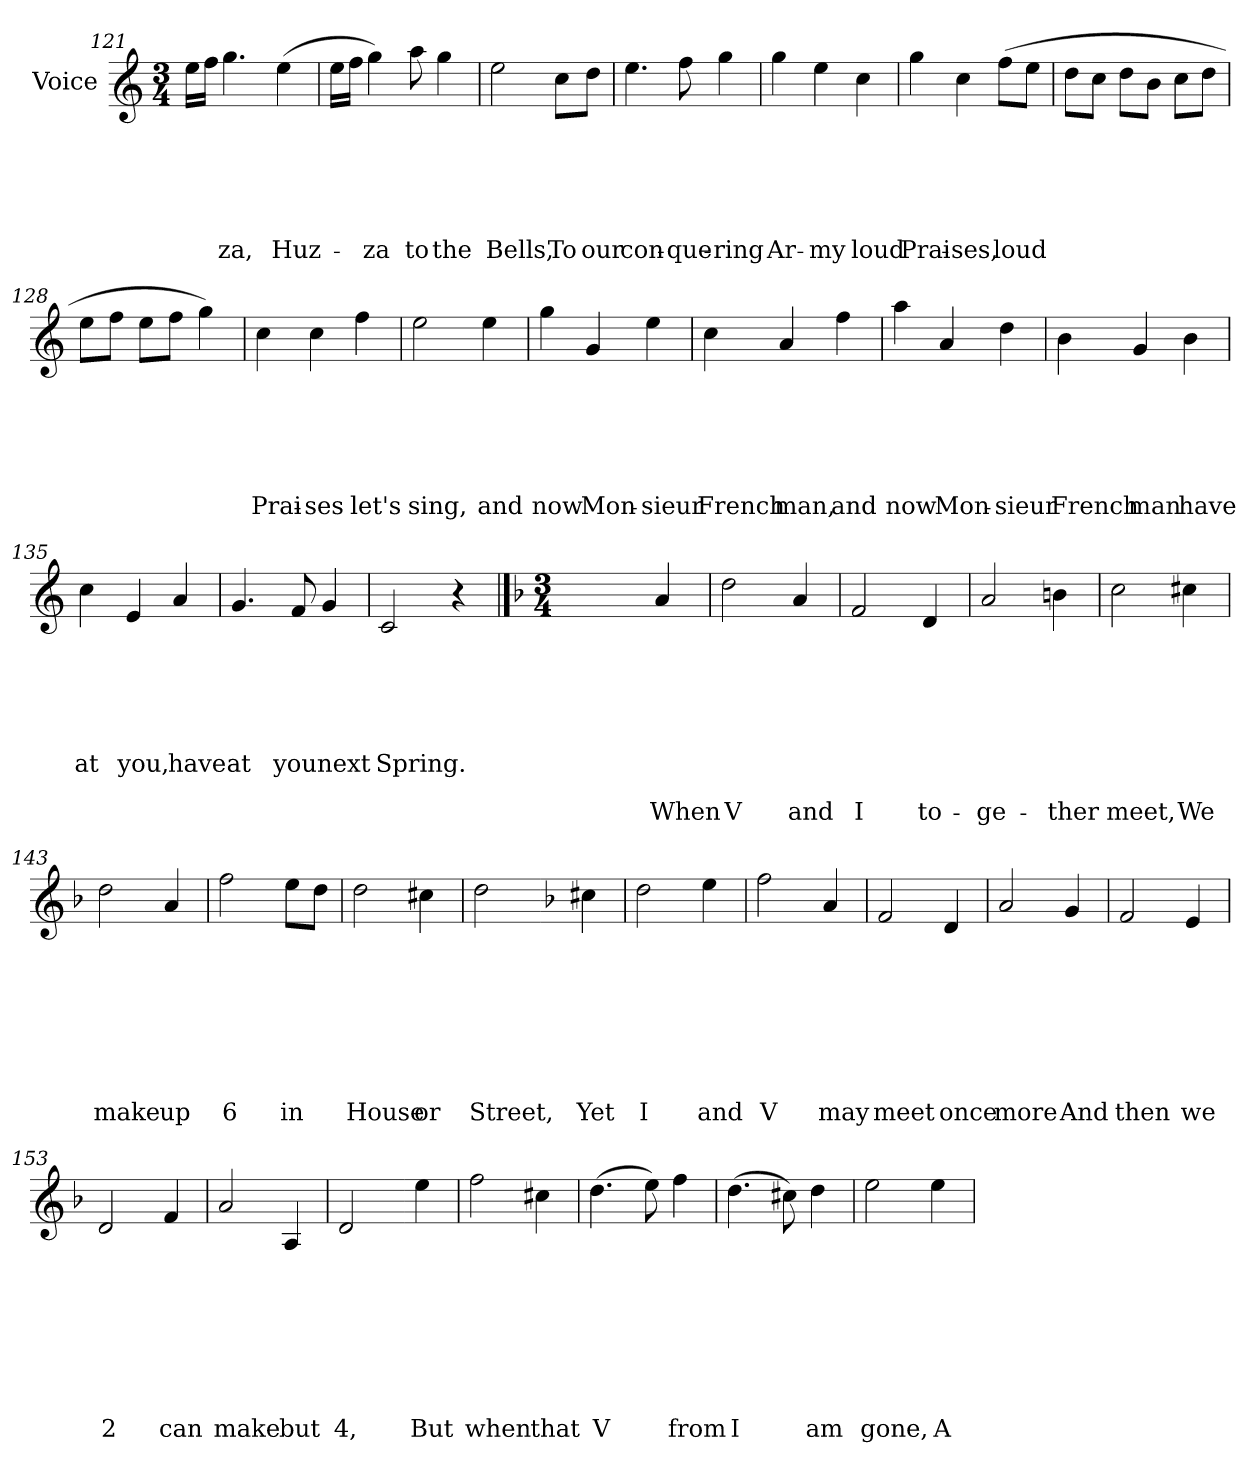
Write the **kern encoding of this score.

**kern	**text	**text	**text	**text	**text	**text	**text	**text
*part1	*part1	*part1	*part1	*part1	*part1	*part1	*part1	*part1
*staff1	*staff1	*staff1	*staff1	*staff1	*staff1	*staff1	*staff1	*staff1
*I"Voice	*	*	*	*	*	*	*	*
*clefG2	*	*	*	*	*	*	*	*
*k[]	*	*	*	*	*	*	*	*
*C:	*	*	*	*	*	*	*	*
*M3/4	*	*	*	*	*	*	*	*
=121	=121	=121	=121	=121	=121	=121	=121	=121
16ee\LL	.	.	.	.	.	.	.	.
16ff\JJ	.	.	.	.	.	.	.	.
4.gg\	.	.	.	.	.	-za,	.	.
(4ee\	.	.	.	.	.	Huz-	.	.
=122	=122	=122	=122	=122	=122	=122	=122	=122
16ee\LL	.	.	.	.	.	.	.	.
16ff\JJ	.	.	.	.	.	.	.	.
4gg\)	.	.	.	.	.	-za	.	.
8aa\	.	.	.	.	.	to	.	.
4gg\	.	.	.	.	.	the	.	.
=123	=123	=123	=123	=123	=123	=123	=123	=123
2ee\	.	.	.	.	.	Bells,	.	.
8cc\L	.	.	.	.	.	To	.	.
8dd\J	.	.	.	.	.	our	.	.
!!LO:LB:g=z
=124	=124	=124	=124	=124	=124	=124	=124	=124
4.ee\	.	.	.	.	.	con-	.	.
8ff\	.	.	.	.	.	-que-	.	.
4gg\	.	.	.	.	.	-ring	.	.
=125	=125	=125	=125	=125	=125	=125	=125	=125
4gg\	.	.	.	.	.	Ar-	.	.
4ee\	.	.	.	.	.	-my	.	.
4cc\	.	.	.	.	.	loud	.	.
=126	=126	=126	=126	=126	=126	=126	=126	=126
4gg\	.	.	.	.	.	Prai-	.	.
4cc\	.	.	.	.	.	-ses,	.	.
(8ff\L	.	.	.	.	.	loud	.	.
8ee\J	.	.	.	.	.	.	.	.
=127	=127	=127	=127	=127	=127	=127	=127	=127
8dd\L	.	.	.	.	.	.	.	.
8cc\J	.	.	.	.	.	.	.	.
8dd\L	.	.	.	.	.	.	.	.
8b\J	.	.	.	.	.	.	.	.
8cc\L	.	.	.	.	.	.	.	.
8dd\J	.	.	.	.	.	.	.	.
=128	=128	=128	=128	=128	=128	=128	=128	=128
8ee\L	.	.	.	.	.	.	.	.
8ff\J	.	.	.	.	.	.	.	.
8ee\L	.	.	.	.	.	.	.	.
8ff\J	.	.	.	.	.	.	.	.
4gg\)	.	.	.	.	.	.	.	.
=129	=129	=129	=129	=129	=129	=129	=129	=129
4cc\	.	.	.	.	.	Prai-	.	.
4cc\	.	.	.	.	.	-ses	.	.
4ff\	.	.	.	.	.	let's	.	.
=130	=130	=130	=130	=130	=130	=130	=130	=130
2ee\	.	.	.	.	.	sing,	.	.
4ee\	.	.	.	.	.	and	.	.
=131	=131	=131	=131	=131	=131	=131	=131	=131
4gg\	.	.	.	.	.	now	.	.
4g/	.	.	.	.	.	Mon-	.	.
4ee\	.	.	.	.	.	-sieur	.	.
=132	=132	=132	=132	=132	=132	=132	=132	=132
4cc\	.	.	.	.	.	French	.	.
4a/	.	.	.	.	.	man,	.	.
4ff\	.	.	.	.	.	and	.	.
=133	=133	=133	=133	=133	=133	=133	=133	=133
4aa\	.	.	.	.	.	now	.	.
4a/	.	.	.	.	.	Mon-	.	.
4dd\	.	.	.	.	.	-sieur	.	.
=134	=134	=134	=134	=134	=134	=134	=134	=134
4b\	.	.	.	.	.	French	.	.
4g/	.	.	.	.	.	man	.	.
4b\	.	.	.	.	.	have	.	.
=135	=135	=135	=135	=135	=135	=135	=135	=135
4cc\	.	.	.	.	.	at	.	.
4e/	.	.	.	.	.	you,	.	.
4a/	.	.	.	.	.	have	.	.
=136	=136	=136	=136	=136	=136	=136	=136	=136
4.g/	.	.	.	.	.	at	.	.
8f/	.	.	.	.	.	you	.	.
4g/	.	.	.	.	.	next	.	.
=137	=137	=137	=137	=137	=137	=137	=137	=137
2c/	.	.	.	.	.	Spring.	.	.
4r	.	.	.	.	.	.	.	.
!!LO:PB:g=z
==138	==138	==138	==138	==138	==138	==138	==138	==138
*k[b-]	*	*	*	*	*	*	*	*
*d:	*	*	*	*	*	*	*	*
*M3/4	*	*	*	*	*	*	*	*
4ryy	.	.	.	.	.	.	.	.
4ryy	.	.	.	.	.	.	.	.
4a/	.	.	.	.	.	.	.	When
=139	=139	=139	=139	=139	=139	=139	=139	=139
2dd\	.	.	.	.	.	.	.	V
4a/	.	.	.	.	.	.	.	and
=140	=140	=140	=140	=140	=140	=140	=140	=140
2f/	.	.	.	.	.	.	.	I
4d/	.	.	.	.	.	.	.	to-
=141	=141	=141	=141	=141	=141	=141	=141	=141
2a/	.	.	.	.	.	.	.	-ge-
4bn\	.	.	.	.	.	.	.	-ther
=142	=142	=142	=142	=142	=142	=142	=142	=142
2cc\	.	.	.	.	.	.	.	meet,
4cc#X\	.	.	.	.	.	.	.	We
=143	=143	=143	=143	=143	=143	=143	=143	=143
2dd\	.	.	.	.	.	.	.	make
4a/	.	.	.	.	.	.	.	up
=144	=144	=144	=144	=144	=144	=144	=144	=144
2ff\	.	.	.	.	.	.	.	6
8ee\L	.	.	.	.	.	.	.	in
8dd\J	.	.	.	.	.	.	.	.
=145	=145	=145	=145	=145	=145	=145	=145	=145
2dd\	.	.	.	.	.	.	.	House
4cc#X\	.	.	.	.	.	.	.	or
=146	=146	=146	=146	=146	=146	=146	=146	=146
2dd\	.	.	.	.	.	.	.	Street,
!!LO:LB:g=z
=147-	=147-	=147-	=147-	=147-	=147-	=147-	=147-	=147-
*k[b-]	*	*	*	*	*	*	*	*
*d:	*	*	*	*	*	*	*	*
4cc#X\	.	.	.	.	.	.	.	Yet
=148	=148	=148	=148	=148	=148	=148	=148	=148
2dd\	.	.	.	.	.	.	.	I
4ee\	.	.	.	.	.	.	.	and
=149	=149	=149	=149	=149	=149	=149	=149	=149
2ff\	.	.	.	.	.	.	.	V
4a/	.	.	.	.	.	.	.	may
=150	=150	=150	=150	=150	=150	=150	=150	=150
2f/	.	.	.	.	.	.	.	meet
4d/	.	.	.	.	.	.	.	once
=151	=151	=151	=151	=151	=151	=151	=151	=151
2a/	.	.	.	.	.	.	.	more
4g/	.	.	.	.	.	.	.	And
=152	=152	=152	=152	=152	=152	=152	=152	=152
2f/	.	.	.	.	.	.	.	then
4e/	.	.	.	.	.	.	.	we
=153	=153	=153	=153	=153	=153	=153	=153	=153
2d/	.	.	.	.	.	.	.	2
4f/	.	.	.	.	.	.	.	can
=154	=154	=154	=154	=154	=154	=154	=154	=154
2a/	.	.	.	.	.	.	.	make
4A/	.	.	.	.	.	.	.	but
=155	=155	=155	=155	=155	=155	=155	=155	=155
2d/	.	.	.	.	.	.	.	4,
!!LO:LB:g=z
=156-	=156-	=156-	=156-	=156-	=156-	=156-	=156-	=156-
4ee\	.	.	.	.	.	.	.	But
=157	=157	=157	=157	=157	=157	=157	=157	=157
2ff\	.	.	.	.	.	.	.	when
4cc#X\	.	.	.	.	.	.	.	that
=158	=158	=158	=158	=158	=158	=158	=158	=158
(4.dd\	.	.	.	.	.	.	.	V
8ee\)	.	.	.	.	.	.	.	.
4ff\	.	.	.	.	.	.	.	from
=159	=159	=159	=159	=159	=159	=159	=159	=159
(4.dd\	.	.	.	.	.	.	.	I
8cc#X\)	.	.	.	.	.	.	.	.
4dd\	.	.	.	.	.	.	.	am
=160	=160	=160	=160	=160	=160	=160	=160	=160
2ee\	.	.	.	.	.	.	.	gone,
4ee\	.	.	.	.	.	.	.	A-
=	=	=	=	=	=	=	=	=
*-	*-	*-	*-	*-	*-	*-	*-	*-
